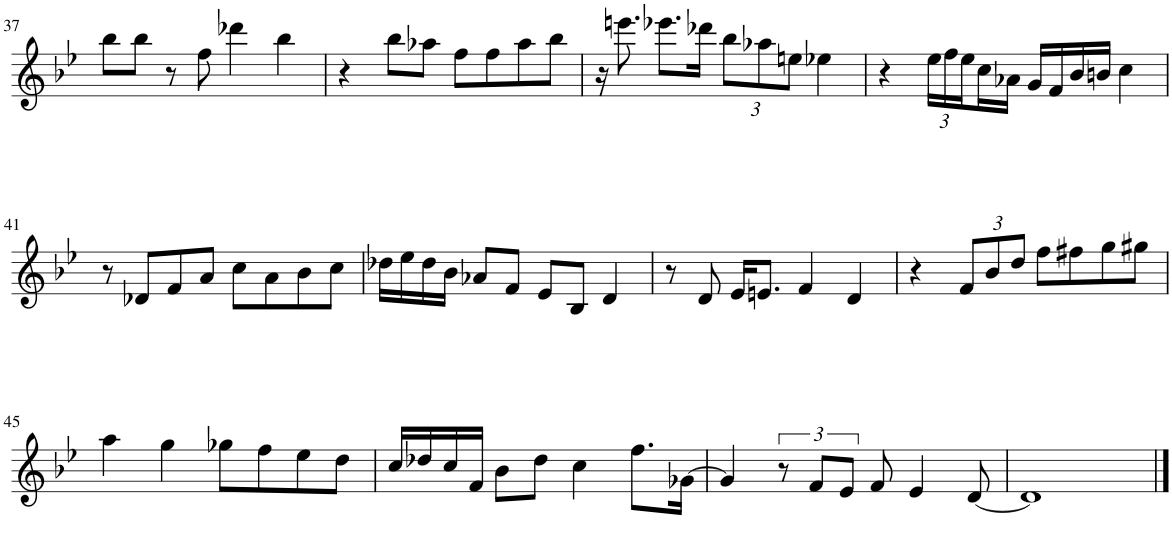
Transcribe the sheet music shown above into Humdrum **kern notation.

**kern
*part1
*staff1
*I"Classical Guitar
*I'Guit.
!!LO:PB:g=z
*clefG2
*k[b-e-]
*M4/4
=37
8bb-\L
8bb-\J
8r
8ff\
4ddd-X\
4bb-\
=38
4r
8bb-\L
8aa-X\J
8ff\L
8ff\
8aa-\
8bb-\J
=39
16r
8.eeen\
8.eee-X\L
16ddd-X\Jk
*Xbrackettup
12bb-\L
12aa-X\
12een\J
4ee-X\
=40
4r
24ee-\LL
24ff\
24ee-\
16cc\
16a-X\JJ
16g/LL
16f/
16b-/
16bn/JJ
4cc\
!!LO:LB:g=z
=41
8r
8d-X/L
8f/
8a/J
8cc\L
8a\
8b-\
8cc\J
=42
16dd-X\LL
16ee-\
16dd-\
16b-\JJ
8a-X/L
8f/J
8e-/L
8B-/J
4d/
=43
8r
8d/
16e-/KL
8.en/J
4f/
4d/
=44
4r
12f/L
12b-/
12dd/J
8ff\L
8ff#X\
8gg\
8gg#X\J
!!LO:LB:g=z
=45
4aa\
4gg\
8gg-X\L
8ff\
8ee-\
8dd\J
=46
16cc/LL
16dd-X/
16cc/
16f/JJ
8b-\L
8dd-\J
4cc\
8.ff\L
[16g-X\Jk
=47
4g-/]
*brackettup
12r
12f/L
12e-/J
8f/
4e-/
[8d/
=48
1d]
==
*-
